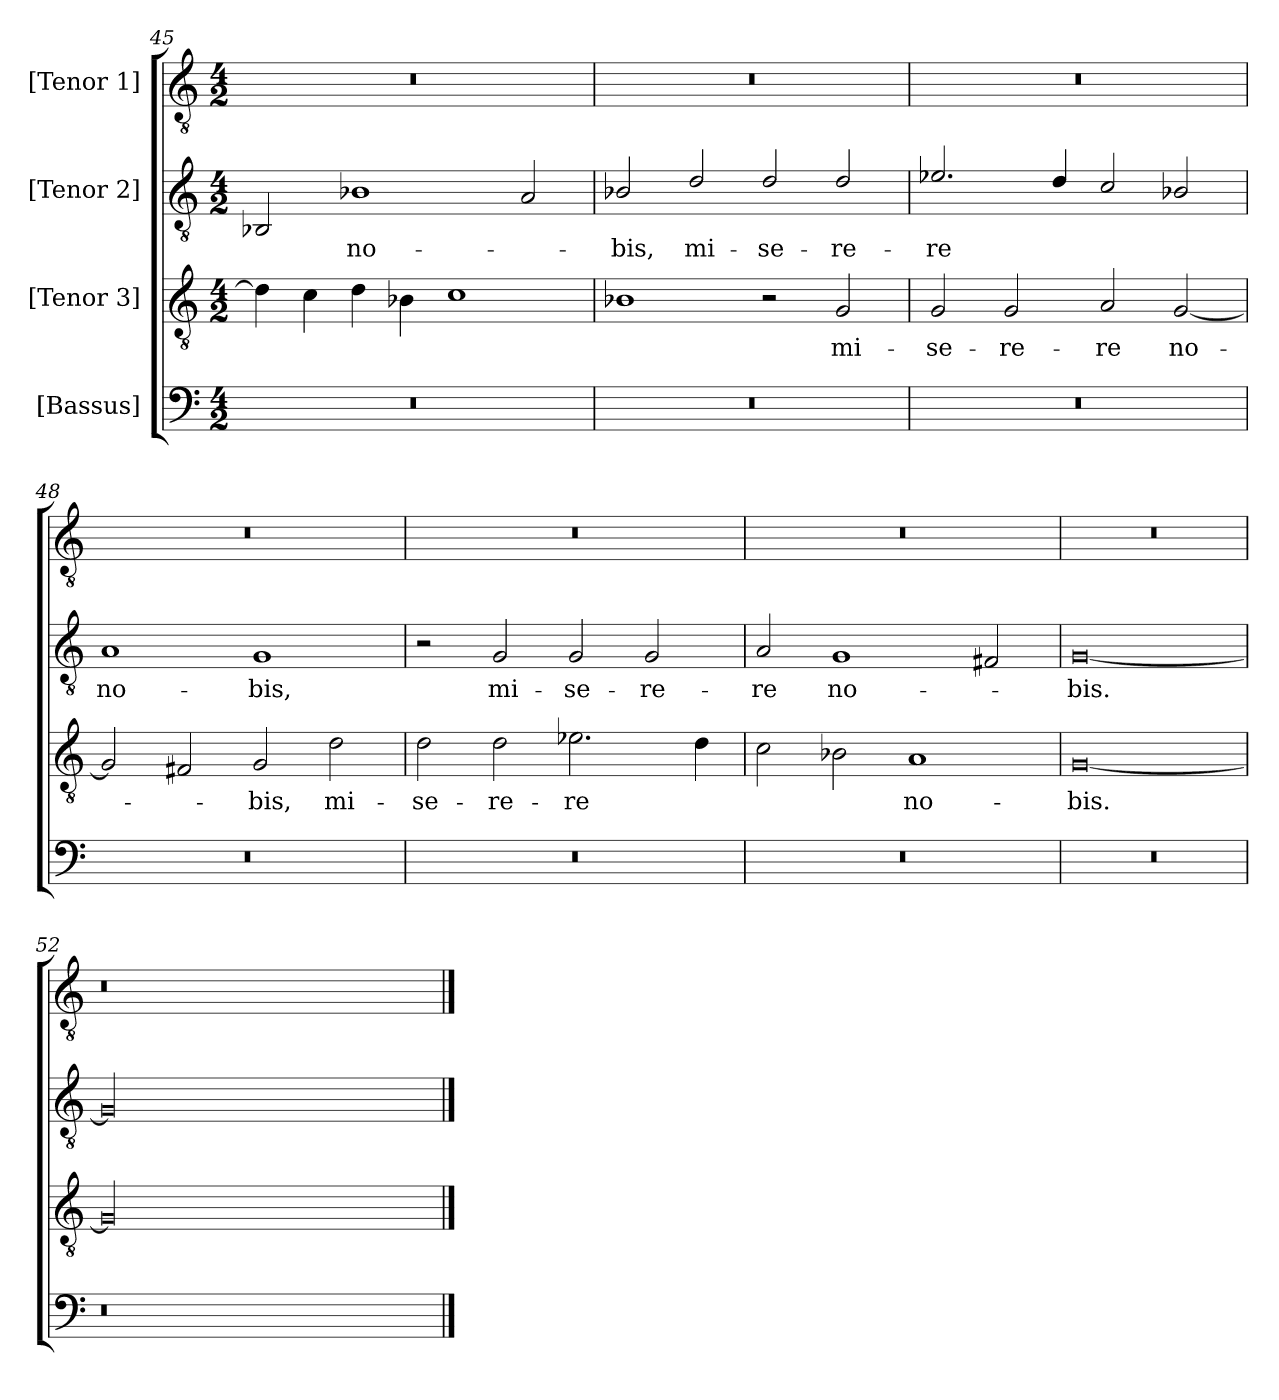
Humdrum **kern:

**kern	**kern	**text	**kern	**text	**kern
*part4	*part3	*part3	*part2	*part2	*part1
*staff4	*staff3	*staff3	*staff2	*staff2	*staff1
*I"[Bassus]	*I"[Tenor 3]	*	*I"[Tenor 2]	*	*I"[Tenor 1]
*clefF4	*clefGv2	*	*clefGv2	*	*clefGv2
*k[]	*k[]	*	*k[]	*	*k[]
*M4/2	*M4/2	*	*M4/2	*	*M4/2
=45	=45	=45	=45	=45	=45
0r	4d\]	.	2BB-X/	.	0r
.	4c\	.	.	.	.
.	4d\	.	1B-X/	no-	.
.	4B-X\	.	.	.	.
.	1c\	.	.	.	.
.	.	.	2A/	.	.
=46	=46	=46	=46	=46	=46
0r	1B-X\	.	2B-X/	-bis,	0r
.	.	.	2d/	mi-	.
.	2r	.	2d/	-se-	.
.	2G/	mi-	2d/	-re-	.
=47	=47	=47	=47	=47	=47
0r	2G/	-se-	2.e-X/	-re	0r
.	2G/	-re-	.	.	.
.	.	.	4d/	.	.
.	2A/	-re	2c/	.	.
.	[2G/	no-	2B-X/	.	.
=48	=48	=48	=48	=48	=48
0r	2G/]	.	1A/	no-	0r
.	2F#X/	.	.	.	.
.	2G/	-bis,	1G/	-bis,	.
.	2d\	mi-	.	.	.
=49	=49	=49	=49	=49	=49
0r	2d\	-se-	2r	.	0r
.	2d\	-re-	2G/	mi-	.
.	2.e-X\	-re	2G/	-se-	.
.	.	.	2G/	-re-	.
.	4d\	.	.	.	.
=50	=50	=50	=50	=50	=50
0r	2c\	.	2A/	-re	0r
.	2B-X\	.	1G/	no-	.
.	1A/	no-	.	.	.
.	.	.	2F#X/	.	.
=51	=51	=51	=51	=51	=51
0r	[0G/	-bis.	[0G/	-bis.	0r
=52	=52	=52	=52	=52	=52
0r	00G/]	.	00G/]	.	0r
0ryy	.	.	.	.	0ryy
==	==	==	==	==	==
*-	*-	*-	*-	*-	*-
